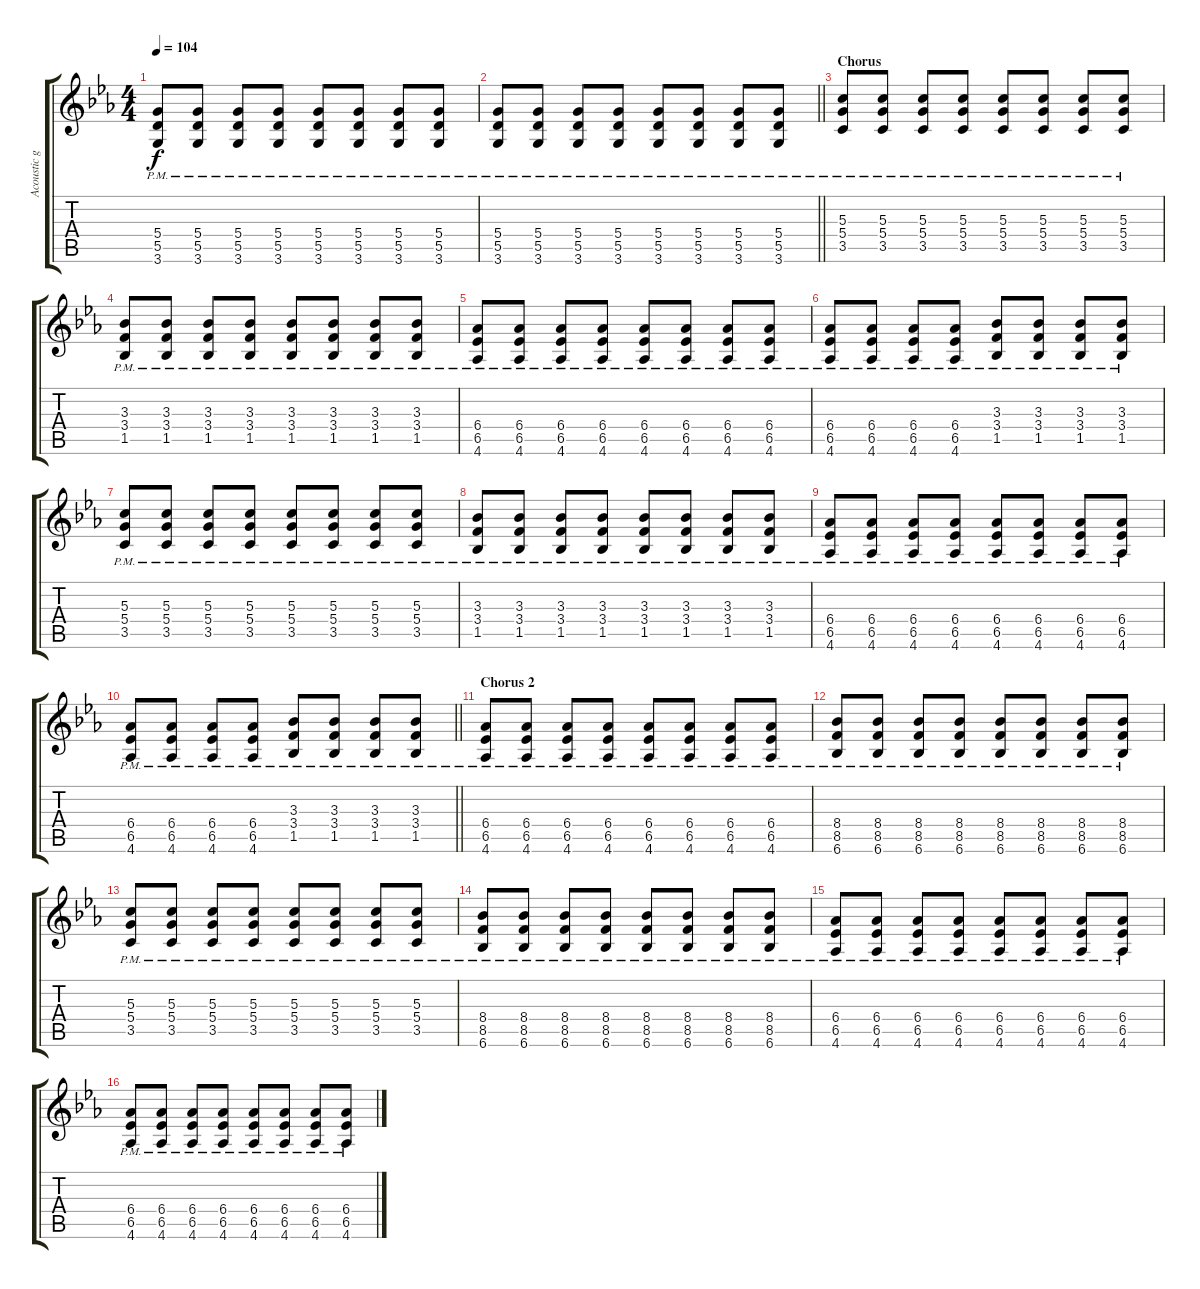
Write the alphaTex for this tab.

\track ("Acoustic guitar (muted)" "Acoustic g") {instrument acousticguitarsteel}
\staff {score tabs}
\tuning (E4 B3 G3 D3 A2 E2) {hide}
\ts (4 4)
\tempo 104
\clef g2
\ks eb
(5.4{pm} 5.5{pm} 3.6{pm}).8{dy f} (5.4{pm} 5.5{pm} 3.6{pm}).8 (5.4{pm} 5.5{pm} 3.6{pm}).8 (5.4{pm} 5.5{pm} 3.6{pm}).8 (5.4{pm} 5.5{pm} 3.6{pm}).8 (5.4{pm} 5.5{pm} 3.6{pm}).8 (5.4{pm} 5.5{pm} 3.6{pm}).8 (5.4{pm} 5.5{pm} 3.6{pm}).8 |
\barLineRight lightlight
(5.4{pm} 5.5{pm} 3.6{pm}).8 (5.4{pm} 5.5{pm} 3.6{pm}).8 (5.4{pm} 5.5{pm} 3.6{pm}).8 (5.4{pm} 5.5{pm} 3.6{pm}).8 (5.4{pm} 5.5{pm} 3.6{pm}).8 (5.4{pm} 5.5{pm} 3.6{pm}).8 (5.4{pm} 5.5{pm} 3.6{pm}).8 (5.4{pm} 5.5{pm} 3.6{pm}).8 |
\section ("" "Chorus")
(5.3{pm} 5.4{pm} 3.5{pm}).8 (5.3{pm} 5.4{pm} 3.5{pm}).8 (5.3{pm} 5.4{pm} 3.5{pm}).8 (5.3{pm} 5.4{pm} 3.5{pm}).8 (5.3{pm} 5.4{pm} 3.5{pm}).8 (5.3{pm} 5.4{pm} 3.5{pm}).8 (5.3{pm} 5.4{pm} 3.5{pm}).8 (5.3{pm} 5.4{pm} 3.5{pm}).8 |
(3.3{pm} 3.4{pm} 1.5{pm}).8 (3.3{pm} 3.4{pm} 1.5{pm}).8 (3.3{pm} 3.4{pm} 1.5{pm}).8 (3.3{pm} 3.4{pm} 1.5{pm}).8 (3.3{pm} 3.4{pm} 1.5{pm}).8 (3.3{pm} 3.4{pm} 1.5{pm}).8 (3.3{pm} 3.4{pm} 1.5{pm}).8 (3.3{pm} 3.4{pm} 1.5{pm}).8 |
(6.4{pm} 6.5{pm} 4.6{pm}).8 (6.4{pm} 6.5{pm} 4.6{pm}).8 (6.4{pm} 6.5{pm} 4.6{pm}).8 (6.4{pm} 6.5{pm} 4.6{pm}).8 (6.4{pm} 6.5{pm} 4.6{pm}).8 (6.4{pm} 6.5{pm} 4.6{pm}).8 (6.4{pm} 6.5{pm} 4.6{pm}).8 (6.4{pm} 6.5{pm} 4.6{pm}).8 |
(6.4{pm} 6.5{pm} 4.6{pm}).8 (6.4{pm} 6.5{pm} 4.6{pm}).8 (6.4{pm} 6.5{pm} 4.6{pm}).8 (6.4{pm} 6.5{pm} 4.6{pm}).8 (3.3{pm} 3.4{pm} 1.5{pm}).8 (3.3{pm} 3.4{pm} 1.5{pm}).8 (3.3{pm} 3.4{pm} 1.5{pm}).8 (3.3{pm} 3.4{pm} 1.5{pm}).8 |
(5.3{pm} 5.4{pm} 3.5{pm}).8 (5.3{pm} 5.4{pm} 3.5{pm}).8 (5.3{pm} 5.4{pm} 3.5{pm}).8 (5.3{pm} 5.4{pm} 3.5{pm}).8 (5.3{pm} 5.4{pm} 3.5{pm}).8 (5.3{pm} 5.4{pm} 3.5{pm}).8 (5.3{pm} 5.4{pm} 3.5{pm}).8 (5.3{pm} 5.4{pm} 3.5{pm}).8 |
(3.3{pm} 3.4{pm} 1.5{pm}).8 (3.3{pm} 3.4{pm} 1.5{pm}).8 (3.3{pm} 3.4{pm} 1.5{pm}).8 (3.3{pm} 3.4{pm} 1.5{pm}).8 (3.3{pm} 3.4{pm} 1.5{pm}).8 (3.3{pm} 3.4{pm} 1.5{pm}).8 (3.3{pm} 3.4{pm} 1.5{pm}).8 (3.3{pm} 3.4{pm} 1.5{pm}).8 |
(6.4{pm} 6.5{pm} 4.6{pm}).8 (6.4{pm} 6.5{pm} 4.6{pm}).8 (6.4{pm} 6.5{pm} 4.6{pm}).8 (6.4{pm} 6.5{pm} 4.6{pm}).8 (6.4{pm} 6.5{pm} 4.6{pm}).8 (6.4{pm} 6.5{pm} 4.6{pm}).8 (6.4{pm} 6.5{pm} 4.6{pm}).8 (6.4{pm} 6.5{pm} 4.6{pm}).8 |
\barLineRight lightlight
(6.4{pm} 6.5{pm} 4.6{pm}).8 (6.4{pm} 6.5{pm} 4.6{pm}).8 (6.4{pm} 6.5{pm} 4.6{pm}).8 (6.4{pm} 6.5{pm} 4.6{pm}).8 (3.3{pm} 3.4{pm} 1.5{pm}).8 (3.3{pm} 3.4{pm} 1.5{pm}).8 (3.3{pm} 3.4{pm} 1.5{pm}).8 (3.3{pm} 3.4{pm} 1.5{pm}).8 |
\section ("" "Chorus 2")
(6.4{pm} 6.5{pm} 4.6{pm}).8 (6.4{pm} 6.5{pm} 4.6{pm}).8 (6.4{pm} 6.5{pm} 4.6{pm}).8 (6.4{pm} 6.5{pm} 4.6{pm}).8 (6.4{pm} 6.5{pm} 4.6{pm}).8 (6.4{pm} 6.5{pm} 4.6{pm}).8 (6.4{pm} 6.5{pm} 4.6{pm}).8 (6.4{pm} 6.5{pm} 4.6{pm}).8 |
(8.4{pm} 8.5{pm} 6.6{pm}).8 (8.4{pm} 8.5{pm} 6.6{pm}).8 (8.4{pm} 8.5{pm} 6.6{pm}).8 (8.4{pm} 8.5{pm} 6.6{pm}).8 (8.4{pm} 8.5{pm} 6.6{pm}).8 (8.4{pm} 8.5{pm} 6.6{pm}).8 (8.4{pm} 8.5{pm} 6.6{pm}).8 (8.4{pm} 8.5{pm} 6.6{pm}).8 |
(5.3{pm} 5.4{pm} 3.5{pm}).8 (5.3{pm} 5.4{pm} 3.5{pm}).8 (5.3{pm} 5.4{pm} 3.5{pm}).8 (5.3{pm} 5.4{pm} 3.5{pm}).8 (5.3{pm} 5.4{pm} 3.5{pm}).8 (5.3{pm} 5.4{pm} 3.5{pm}).8 (5.3{pm} 5.4{pm} 3.5{pm}).8 (5.3{pm} 5.4{pm} 3.5{pm}).8 |
(8.4{pm} 8.5{pm} 6.6{pm}).8 (8.4{pm} 8.5{pm} 6.6{pm}).8 (8.4{pm} 8.5{pm} 6.6{pm}).8 (8.4{pm} 8.5{pm} 6.6{pm}).8 (8.4{pm} 8.5{pm} 6.6{pm}).8 (8.4{pm} 8.5{pm} 6.6{pm}).8 (8.4{pm} 8.5{pm} 6.6{pm}).8 (8.4{pm} 8.5{pm} 6.6{pm}).8 |
(6.4{pm} 6.5{pm} 4.6{pm}).8 (6.4{pm} 6.5{pm} 4.6{pm}).8 (6.4{pm} 6.5{pm} 4.6{pm}).8 (6.4{pm} 6.5{pm} 4.6{pm}).8 (6.4{pm} 6.5{pm} 4.6{pm}).8 (6.4{pm} 6.5{pm} 4.6{pm}).8 (6.4{pm} 6.5{pm} 4.6{pm}).8 (6.4{pm} 6.5{pm} 4.6{pm}).8 |
(6.4{pm} 6.5{pm} 4.6{pm}).8 (6.4{pm} 6.5{pm} 4.6{pm}).8 (6.4{pm} 6.5{pm} 4.6{pm}).8 (6.4{pm} 6.5{pm} 4.6{pm}).8 (6.4{pm} 6.5{pm} 4.6{pm}).8 (6.4{pm} 6.5{pm} 4.6{pm}).8 (6.4{pm} 6.5{pm} 4.6{pm}).8 (6.4{pm} 6.5{pm} 4.6{pm}).8
